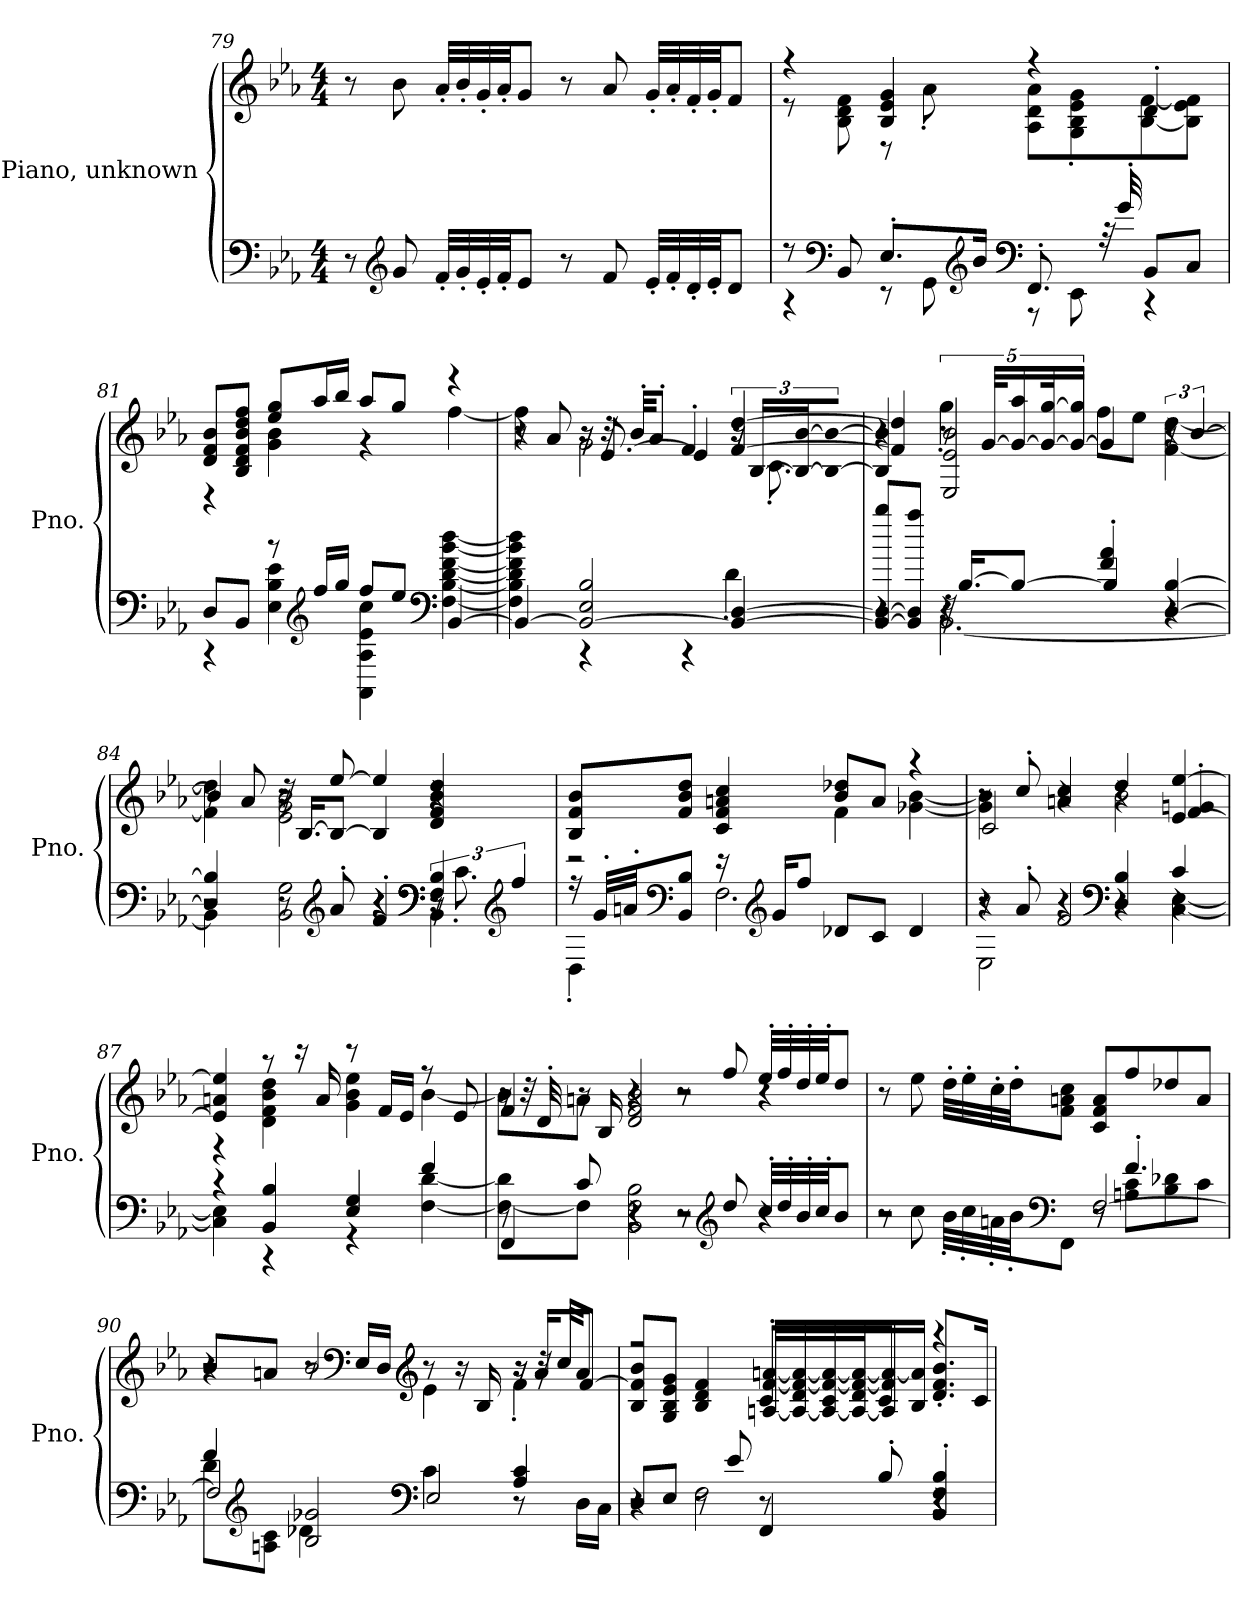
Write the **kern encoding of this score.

**kern	**kern
*part1	*part1
*staff2	*staff1
*I"Piano, unknown	*
*I'Pno.	*
*clefF4	*clefG2
*k[b-e-a-]	*k[b-e-a-]
*M4/4	*M4/4
=79	=79
8r	8r
*clefG2	*
8g/	8b-\
32f'/LLL	32a-'/LLL
32g'/	32b-'/
32e-'/	32g'/
32f'/JJ	32a-'/JJ
8e-/J	8g/J
8r	8r
8f/	8a-/
32e-'/LLL	32g'/LLL
32f'/	32a-'/
32d'/	32f'/
32e-'/JJ	32g'/JJ
8d/J	8f/J
!!LO:PB:g=z
=80	=80
*^	*^
8r	4r	4r	8r
*clefF4	*	*	*
8BB-/	.	.	8B-\ 8d\ 8f\
8.E-'/L	8r	4B-/ 4e-/ 4g/	8r
.	8GG\	.	8a-'\
*clefG2	*	*	*
16b-/Jk	.	.	.
*clefF4	*	*	*
8.FF'/	8r	4r	8A-\ 8d\ 8a-\L
.	8EE-\	.	8G\' 8B-\' 8e-\' 8g\'
32r	.	.	.
32g'/	.	.	.
8BB-/L	4r	4d'/	[8B-\ [8f\
8C/J	.	.	8B-\] 8e-\ 8f\]J
=81	=81	=81	=81
8D/L	4r	8d/ 8f/ 8b-/L	4r
8BB-/J	.	8B-/ 8d/ 8f/ 8b-/ 8dd/ 8ff/J	.
8r	4E-\ 4B-\ 4e-\	8ee-/ 8gg/L	4g\ 4b-\
*clefG2	*	*	*
16ff/LL	.	16aa-/L	.
16gg/JJ	.	16bb-/JJ	.
8ff/L	4AA-\ 4A-\ 4e-\ 4cc\	8aa-/L	4r
8ee-/J	.	8gg/J	.
*clefF4	*	*	*
[4BB-/	[4F\ [4B-\ [4d\ [4f\ [4b-\ [4dd\	4r	[4ff\
!!LO:LB:g=z
=82	=82	=82	=82
*	*	*	*^
4BB-/_	4F\] 4B-\] 4d\] 4f\] 4b-\] 4dd\]	8r	4ff\]	4r
.	.	8a-/	.	.
2BB-/_ 2E-/ 2B-/	4r	16r	2g\	16r
.	.	32r	.	[8.e-/
.	.	32b-'/KKL	.	.
.	.	8a-'/J	.	.
.	4r	4f'/	.	4e-/]
4BB-/_ [4D/	4d'\	24r	16r	[4f/ [4dd/
.	.	[24B-/LL	.	.
.	.	.	8.c'\	.
.	.	24B-/_ [24b-/J	.	.
.	.	8B-/_ 8b-/_J	.	.
=83	=83	=83	=83	=83
*	*^	*	*	*
8BB-/_ 8D/_ 8bb-/L	4r	4r	4B-/] 4b-/]	4r	4f/] 4dd/]
8BB-/] 8D/] 8aa-/J	.	.	.	.	.
4r	[2.BB-\	32r	10r	4gg'\	2E-/ 2e-/ 2b-/
.	.	[16.B-/KL	.	.	.
.	.	.	[40g/KLL	.	.
.	.	8B-/J_	20g/_ 20aa-/	.	.
.	.	.	40g/_ [40gg/K	.	.
.	.	.	20g/_ 20gg/]JJ	.	.
4f/' 4a-/'	.	4B-/]	4g/]	8ff\L	.
.	.	.	.	8ee-\J	.
[4D/ [4B-/	.	4r	4r	[4f\ [4dd\	12r
.	.	.	.	.	[6b-/
!!LO:LB:g=z	!!	!!
=84	=84	=84	=84	=84	=84
*	*	*^	*	*	*
4D/] 4B-/]	4BB-\]	2r	2r	8r	4f\] 4dd\]	4b-/]
.	.	.	.	8a-/	.	.
8r	2BB-\ 2G\	.	.	8r	2e-\ 2g\ 2b-\	32r
.	.	.	.	.	.	[16.B-/KL
*clefG2	*	*	*	*	*	*
8a-'/	.	.	.	[8ee-/	.	8B-/J_
4f'/	.	4r	4r	4ee-/]	.	4B-/]
*clefF4	*	*	*	*	*	*
12r	16r	4F/ 4B-/	4BB-\	4d/ 4f/ 4b-/ 4dd/	4r	4r
.	8.c'\	.	.	.	.	.
*clefG2	*	*	*	*	*	*
6ff/	.	.	.	.	.	.
*	*v	*v	*v	*	*	*
*	*	*	*v	*v
=85	=85	=85	=85
16r	4D'\	8B-/ 8f/ 8b-/L	2r
32g'/LLL	.	.	.
32an'/JJ	.	.	.
*clefF4	*	*	*
8BB-/ 8B-/J	.	8f/ 8b-/ 8dd/J	.
16r	2.F\	4c/ 4f/ 4an/ 4cc/	.
*clefG2	*	*	*
16g/KL	.	.	.
8ff/J	.	.	.
8d-X/L	.	8b-/ 8dd-X/L	4f\
8c/J	.	8a/J	.
4d-/	.	4r	[4g-X\ [4b-\
=86	=86	=86	=86
*	*^	*	*^
8r	2E-\	4r	8r	4g-\] 4b-\]	2c/
8a-'/	.	.	8cc'/	.	.
4r	.	2f/	4an/ 4cc/	4r	.
*clefF4	*	*	*	*	*
4D/ 4B-/	4r	.	4dd/	2b-\	4r
4c/	[4C\ [4E-\	4r	[4e-/ [4ee-/	.	4f/' 4gn/'
*	*v	*v	*	*	*
*	*	*	*v	*v
!!LO:LB:g=z
=87	=87	=87	=87
4r	4C\] 4E-\]	4e-/] 4an/ 4ee-/]	4r
4BB-/ 4B-/	4r	8r	4d\ 4f\ 4b-\ 4dd\
.	.	16r	.
.	.	16a/	.
4E-/ 4G/	4r	8r	4g\ 4b-\ 4ee-\
.	.	16f/LL	.
.	.	16e-/JJ	.
4f/	[4F\ [4d\	8r	[4b-\
.	.	8e-/	.
=88	=88	=88	=88
*	*^	*	*^
8r	8F\_ 8d\]L	4FF/	16r	8b-\L]	4f/
.	.	.	32r	.	.
.	.	.	32d'/	.	.
8c/	8F\J]	.	16r	8an\J	.
.	.	.	16B-/	.	.
4r	2BB-\ 2F\ 2B-\	4r	4r	4r	2d/ 2f/ 2b-/
8r	.	2r	8r	2r	.
*clefG2	*	*	*	*	*
8dd/	.	.	8ff/	.	.
32cc'/LLL	4r	.	32ee-'/LLL	.	4r
32dd'/	.	.	32ff'/	.	.
32b-'/	.	.	32dd'/	.	.
32cc'/JJ	.	.	32ee-'/JJ	.	.
8b-/J	.	.	8dd/J	.	.
*	*	*	*v	*v	*v
=89	=89	=89	=89
2r	8r	2r	8r
.	8cc\	.	8ee-\
.	32b-'\LLL	.	32dd'\LLL
.	32cc'\	.	32ee-'\
.	32an'\	.	32cc'\
.	32b-'\JJ	.	32dd'\JJ
*clefF4	*	*	*
.	8FF\J	.	8f\ 8an\ 8cc\J
8r	8r	[2F/	8c/ 8f/ 8a/L
4.f'/	8An\ 8c\L	.	8ff/
.	8B-\ 8d-X\	.	8dd-X/
.	8c\J	.	8a/J
!!LO:LB:g=z
=90	=90	=90	=90
*	*	*	*^
*	*	*	*	*^
4f/	8d\L	2F/]	4r	2r	8b-/L
*clefG2	*	*	*	*	*
.	8An\ 8c\J	.	.	.	8an/J
2B-/ 2g-X/	4d-X\	.	2b-/	.	8r
*	*	*	*clefF4	*	*
.	.	.	.	.	16E-/LL
.	.	.	.	.	16D/JJ
*clefF4	*	*	*clefG2	*	*
.	4c\	2E-/	.	4e-\	8r
.	.	.	.	.	16r
.	.	.	.	.	16B-/
4A/ 4c/	8r	.	16r	4f'\	16r
.	.	.	16a/KL	.	32r
.	.	.	.	.	32cc'/KKL
.	16D\LL	.	8a/J	.	[8f/J
.	16C\JJ	.	.	.	.
*	*	*	*	*v	*v
=91	=91	=91	=91	=91
8D/L	4r	2r	2r	8B-/ 8f/] 8b-/L
8E-/J	.	.	.	8G/ 8B-/ 8e-/ 8g/J
8r	2F\	.	.	4B-/ 4d/ 4f/
8e-/	.	.	.	.
8r	.	4FF/	8c'/L	[32An/ [32f/ [32an/LLL
.	.	.	.	32A/_ 32d/ 32f/_ 32a/_
.	.	.	.	32A/_ 32c/ 32f/_ 32a/_
.	.	.	.	32A/_ 32d/ 32f/_ 32a/_J
8B-'/	.	.	8c/J	16A/] 16f/] 16a/_
.	.	.	.	16B-/ 16a/]JJ
4BB-/' 4F/' 4B-/'	4r	4r	4r	8.d/' 8.f/' 8.b-/'L
.	.	.	.	16c/Jk
*v	*v	*v	*	*
*	*v	*v
=	=
*-	*-
